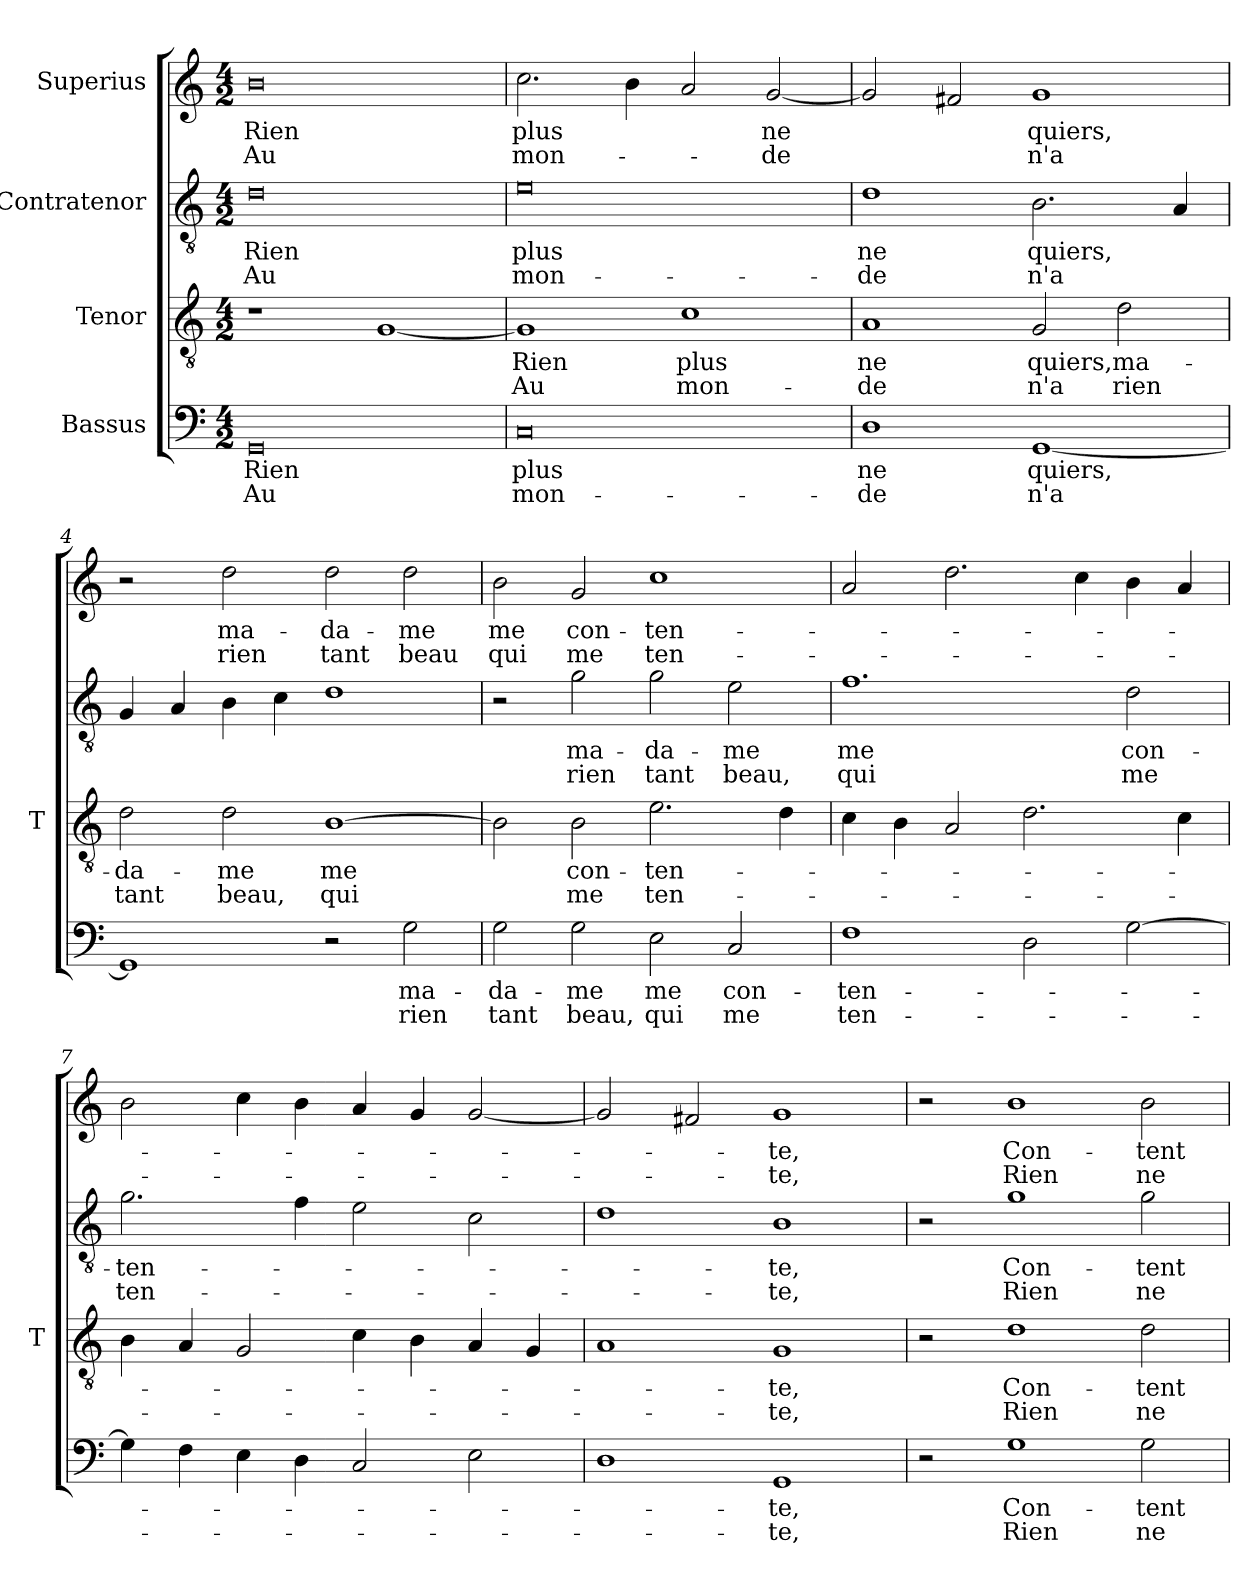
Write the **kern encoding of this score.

**kern	**text	**text	**kern	**text	**text	**kern	**text	**text	**kern	**text	**text
*part4	*part4	*part4	*part3	*part3	*part3	*part2	*part2	*part2	*part1	*part1	*part1
*staff4	*staff4	*staff4	*staff3	*staff3	*staff3	*staff2	*staff2	*staff2	*staff1	*staff1	*staff1
*I"Bassus	*	*	*I"Tenor	*	*	*I"Contratenor	*	*	*I"Superius	*	*
*	*	*	*I'T	*	*	*	*	*	*	*	*
*clefF4	*	*	*clefGv2	*	*	*clefGv2	*	*	*clefG2	*	*
*k[]	*	*	*k[]	*	*	*k[]	*	*	*k[]	*	*
*M4/2	*	*	*M4/2	*	*	*M4/2	*	*	*M4/2	*	*
=1	=1	=1	=1	=1	=1	=1	=1	=1	=1	=1	=1
0GG	-Rien	-Au	1r	.	.	0d	-Rien	-Au	0b	-Rien	-Au
.	.	.	[1G	.	.	.	.	.	.	.	.
=2	=2	=2	=2	=2	=2	=2	=2	=2	=2	=2	=2
0C	-plus	mon-	1G]	-Rien	-Au	0e	-plus	mon-	2.cc	-plus	mon-
.	.	.	.	.	.	.	.	.	4b	.	.
.	.	.	1c	-plus	mon-	.	.	.	2a	.	.
.	.	.	.	.	.	.	.	.	[2g	-ne	-de
=3	=3	=3	=3	=3	=3	=3	=3	=3	=3	=3	=3
1D	-ne	-de	1A	-ne	-de	1d	-ne	-de	2g]	.	.
.	.	.	.	.	.	.	.	.	2f#X	.	.
[1GG	-quiers,	-n'a	2G	-quiers,	-n'a	2.B	-quiers,	-n'a	1g	-quiers,	-n'a
.	.	.	2d	ma-	-rien	.	.	.	.	.	.
.	.	.	.	.	.	4A	.	.	.	.	.
=4	=4	=4	=4	=4	=4	=4	=4	=4	=4	=4	=4
1GG]	.	.	2d	da-	-tant	4G	.	.	2r	.	.
.	.	.	.	.	.	4A	.	.	.	.	.
.	.	.	2d	-me	-beau,	4B	.	.	2dd	ma-	-rien
.	.	.	.	.	.	4c	.	.	.	.	.
2r	.	.	[1B	-me	-qui	1d	.	.	2dd	da-	-tant
2G	ma-	-rien	.	.	.	.	.	.	2dd	-me	-beau
=5	=5	=5	=5	=5	=5	=5	=5	=5	=5	=5	=5
2G	da-	-tant	2B]	.	.	2r	.	.	2b	-me	-qui
2G	-me	-beau,	2B	con-	-me	2g	ma-	-rien	2g	con-	-me
2E	-me	-qui	2.e	ten-	ten-	2g	da-	-tant	1cc	ten-	ten-
2C	con-	-me	.	.	.	2e	-me	-beau,	.	.	.
.	.	.	4d	.	.	.	.	.	.	.	.
=6	=6	=6	=6	=6	=6	=6	=6	=6	=6	=6	=6
1F	ten-	ten-	4c	.	.	1.f	-me	-qui	2a	.	.
.	.	.	4B	.	.	.	.	.	.	.	.
.	.	.	2A	.	.	.	.	.	2.dd	.	.
2D	.	.	2.d	.	.	.	.	.	.	.	.
.	.	.	.	.	.	.	.	.	4cc	.	.
[2G	.	.	.	.	.	2d	con-	-me	4b	.	.
.	.	.	4c	.	.	.	.	.	4a	.	.
=7	=7	=7	=7	=7	=7	=7	=7	=7	=7	=7	=7
4G]	.	.	4B	.	.	2.g	ten-	ten-	2b	.	.
4F	.	.	4A	.	.	.	.	.	.	.	.
4E	.	.	2G	.	.	.	.	.	4cc	.	.
4D	.	.	.	.	.	4f	.	.	4b	.	.
2C	.	.	4c	.	.	2e	.	.	4a	.	.
.	.	.	4B	.	.	.	.	.	4g	.	.
2E	.	.	4A	.	.	2c	.	.	[2g	.	.
.	.	.	4G	.	.	.	.	.	.	.	.
=8	=8	=8	=8	=8	=8	=8	=8	=8	=8	=8	=8
1D	.	.	1A	.	.	1d	.	.	2g]	.	.
.	.	.	.	.	.	.	.	.	2f#X	.	.
1GG	-te,	-te,	1G	-te,	-te,	1B	-te,	-te,	1g	-te,	-te,
=9	=9	=9	=9	=9	=9	=9	=9	=9	=9	=9	=9
2r	.	.	2r	.	.	2r	.	.	2r	.	.
1G	Con-	-Rien	1d	Con-	-Rien	1g	Con-	-Rien	1b	Con-	-Rien
2G	-tent	-ne	2d	-tent	-ne	2g	-tent	-ne	2b	-tent	-ne
=	=	=	=	=	=	=	=	=	=	=	=
*-	*-	*-	*-	*-	*-	*-	*-	*-	*-	*-	*-
